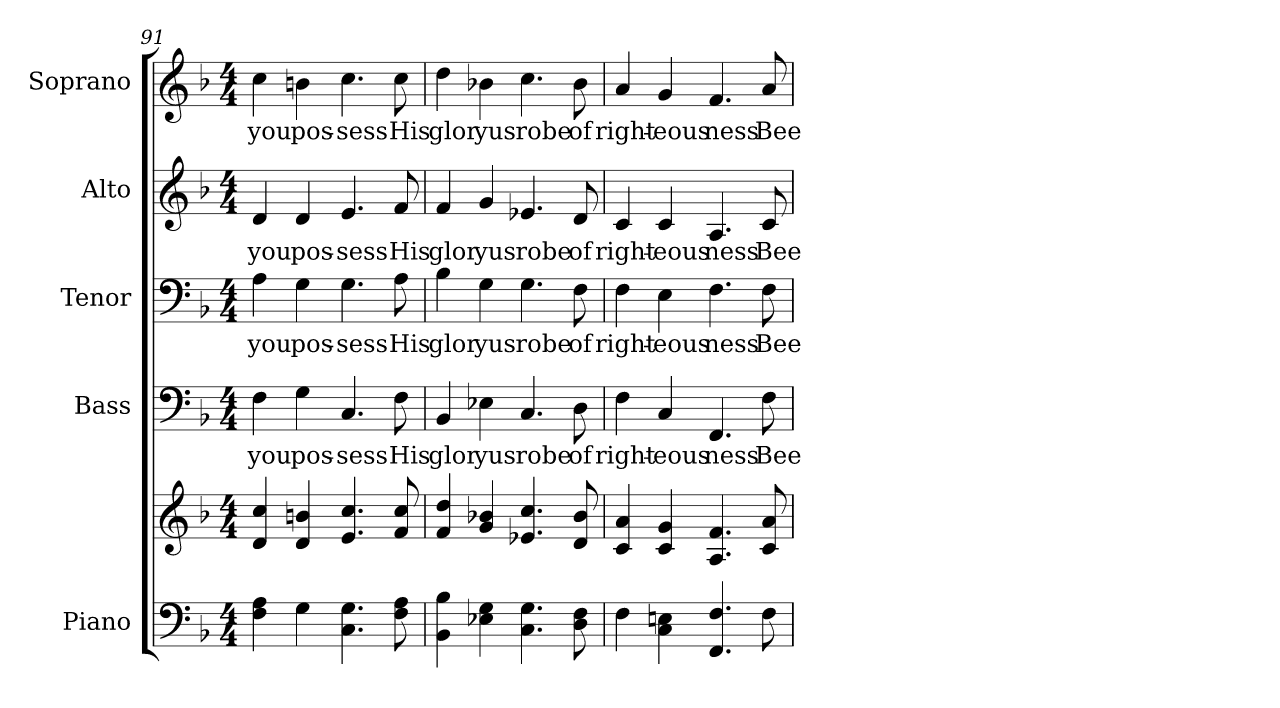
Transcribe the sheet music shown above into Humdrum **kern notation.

**kern	**kern	**kern	**text	**kern	**text	**kern	**text	**kern	**text
*part5	*part5	*part4	*part4	*part3	*part3	*part2	*part2	*part1	*part1
*staff6	*staff5	*staff4	*staff4	*staff3	*staff3	*staff2	*staff2	*staff1	*staff1
*I"Piano	*	*I"Bass	*	*I"Tenor	*	*I"Alto	*	*I"Soprano	*
*I'Pno.	*	*I'B.	*	*I'T.	*	*I'A.	*	*I'S.	*
*clefF4	*clefG2	*clefF4	*	*clefF4	*	*clefG2	*	*clefG2	*
*k[b-]	*k[b-]	*k[b-]	*	*k[b-]	*	*k[b-]	*	*k[b-]	*
*F:	*F:	*F:	*	*F:	*	*F:	*	*F:	*
*M4/4	*M4/4	*M4/4	*	*M4/4	*	*M4/4	*	*M4/4	*
=91	=91	=91	=91	=91	=91	=91	=91	=91	=91
!	!	!	!LO:LY:b:color=#000000	!	!	!	!	!	!
!	!	!	!	!	!LO:LY:b:color=#000000	!	!	!	!
!	!	!	!	!	!	!	!LO:LY:b:color=#000000	!	!
!	!	!	!	!	!	!	!	!	!LO:LY:b:color=#000000
4Fi\ 4Ai	4di/ 4cci	4Fi\	you	4Ai\	you	4di/	you	4cci\	you
!	!	!	!LO:LY:b:color=#000000	!	!	!	!	!	!
!	!	!	!	!	!LO:LY:b:color=#000000	!	!	!	!
!	!	!	!	!	!	!	!LO:LY:b:color=#000000	!	!
!	!	!	!	!	!	!	!	!	!LO:LY:b:color=#000000
4Gi\	4di/ 4bni	4Gi\	pos-	4Gi\	pos-	4di/	pos-	4bni\	pos-
!	!	!	!LO:LY:b:color=#000000	!	!	!	!	!	!
!	!	!	!	!	!LO:LY:b:color=#000000	!	!	!	!
!	!	!	!	!	!	!	!LO:LY:b:color=#000000	!	!
!	!	!	!	!	!	!	!	!	!LO:LY:b:color=#000000
4.Ci\ 4.Gi	4.ei/ 4.cci	4.Ci/	-sess	4.Gi\	-sess	4.ei/	-sess	4.cci\	-sess
!	!	!	!LO:LY:b:color=#000000	!	!	!	!	!	!
!	!	!	!	!	!LO:LY:b:color=#000000	!	!	!	!
!	!	!	!	!	!	!	!LO:LY:b:color=#000000	!	!
!	!	!	!	!	!	!	!	!	!LO:LY:b:color=#000000
8Fi\ 8Ai	8fi/ 8cci	8Fi\	His	8Ai\	His	8fi/	His	8cci\	His
!!LO:PB:g=z
=92	=92	=92	=92	=92	=92	=92	=92	=92	=92
!	!	!	!LO:LY:b:color=#000000	!	!	!	!	!	!
!	!	!	!	!	!LO:LY:b:color=#000000	!	!	!	!
!	!	!	!	!	!	!	!LO:LY:b:color=#000000	!	!
!	!	!	!	!	!	!	!	!	!LO:LY:b:color=#000000
4BB-i\ 4B-i	4fi/ 4ddi	4BB-i/	glor	4B-i\	glor	4fi/	glor	4ddi\	glor
!	!	!	!LO:LY:b:color=#000000	!	!	!	!	!	!
!	!	!	!	!	!LO:LY:b:color=#000000	!	!	!	!
!	!	!	!	!	!	!	!LO:LY:b:color=#000000	!	!
!	!	!	!	!	!	!	!	!	!LO:LY:b:color=#000000
4E-Xi\ 4Gi	4gi/ 4b-Xi	4E-Xi\	yus	4Gi\	yus	4gi/	yus	4b-Xi\	yus
!	!	!	!LO:LY:b:color=#000000	!	!	!	!	!	!
!	!	!	!	!	!LO:LY:b:color=#000000	!	!	!	!
!	!	!	!	!	!	!	!LO:LY:b:color=#000000	!	!
!	!	!	!	!	!	!	!	!	!LO:LY:b:color=#000000
4.Ci\ 4.Gi	4.e-Xi/ 4.cci	4.Ci/	robe	4.Gi\	robe	4.e-Xi/	robe	4.cci\	robe
!	!	!	!LO:LY:b:color=#000000	!	!	!	!	!	!
!	!	!	!	!	!LO:LY:b:color=#000000	!	!	!	!
!	!	!	!	!	!	!	!LO:LY:b:color=#000000	!	!
!	!	!	!	!	!	!	!	!	!LO:LY:b:color=#000000
8Di\ 8Fi	8di/ 8b-i	8Di\	of	8Fi\	of	8di/	of	8b-i\	of
=93	=93	=93	=93	=93	=93	=93	=93	=93	=93
!	!	!	!LO:LY:b:color=#000000	!	!	!	!	!	!
!	!	!	!	!	!LO:LY:b:color=#000000	!	!	!	!
!	!	!	!	!	!	!	!LO:LY:b:color=#000000	!	!
!	!	!	!	!	!	!	!	!	!LO:LY:b:color=#000000
4Fi\	4ci/ 4ai	4Fi\	right-	4Fi\	right-	4ci/	right-	4ai/	right-
!	!	!	!LO:LY:b:color=#000000	!	!	!	!	!	!
!	!	!	!	!	!LO:LY:b:color=#000000	!	!	!	!
!	!	!	!	!	!	!	!LO:LY:b:color=#000000	!	!
!	!	!	!	!	!	!	!	!	!LO:LY:b:color=#000000
4Ci\ 4Eni	4ci/ 4gi	4Ci/	-eous	4Ei\	-eous	4ci/	-eous	4gi/	-eous
!	!	!	!LO:LY:b:color=#000000	!	!	!	!	!	!
!	!	!	!	!	!LO:LY:b:color=#000000	!	!	!	!
!	!	!	!	!	!	!	!LO:LY:b:color=#000000	!	!
!	!	!	!	!	!	!	!	!	!LO:LY:b:color=#000000
4.FFi/ 4.Fi	4.Ai/ 4.fi	4.FFi/	ness	4.Fi\	ness	4.Ai/	ness	4.fi/	ness
!	!	!	!LO:LY:b:color=#000000	!	!	!	!	!	!
!	!	!	!	!	!LO:LY:b:color=#000000	!	!	!	!
!	!	!	!	!	!	!	!LO:LY:b:color=#000000	!	!
!	!	!	!	!	!	!	!	!	!LO:LY:b:color=#000000
8Fi\	8ci/ 8ai	8Fi\	Bee	8Fi\	Bee	8ci/	Bee	8ai/	Bee
=	=	=	=	=	=	=	=	=	=
*-	*-	*-	*-	*-	*-	*-	*-	*-	*-
